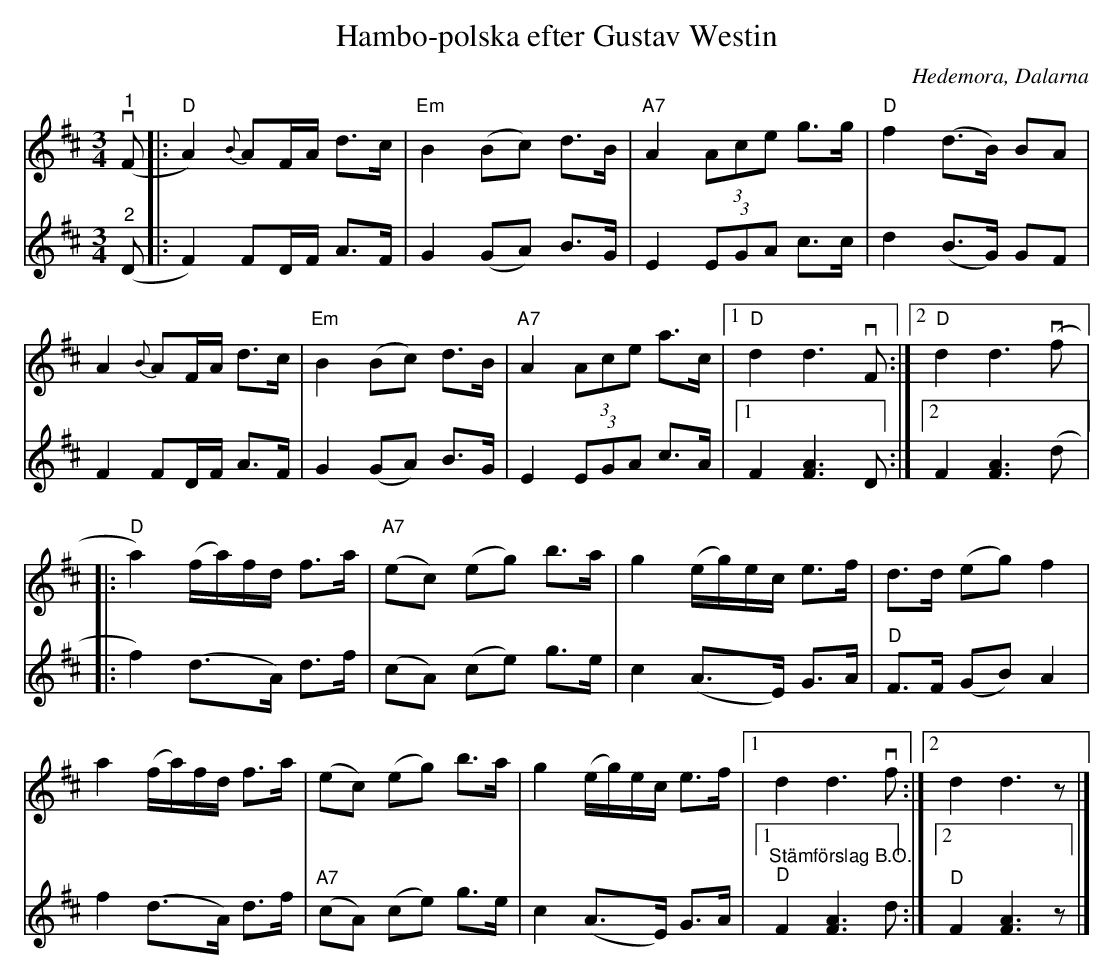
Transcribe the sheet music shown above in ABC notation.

X:1
T:Hambo-polska efter Gustav Westin
O:Hedemora, Dalarna
L:1/8
M:3/4
K:D
V:1
"^1"v (F |:"D" A2){B} AF/A/ d>c |"Em" B2 (Bc) d>B |"A7" A2 (3Ace g>g |"D" f2 (d>B) BA |
A2{B} AF/A/ d>c |"Em" B2 (Bc) d>B |"A7" A2 (3Ace a>c |1"D" d2 d3v F :|2 "D" d2 d3v (f |:
"D" a2) (f/a/)f/d/ f>a |"A7" (ec) (eg) b>a | g2 (e/g/)e/c/ e>f | d>d (eg) f2 |
a2 (f/a/)f/d/ f>a | (ec) (eg) b>a | g2 (e/g/)e/c/ e>f |1 d2 d3v f :|2 d2 d3 z |]
V:2
"^2" (D |: F2) FD/F/ A>F | G2 (GA) B>G | E2 (3EGA c>c | d2 (B>G) GF |
F2 FD/F/ A>F | G2 (GA) B>G | E2 (3EGA c>A |1 F2 [FA]3 D :|2 F2 [FA]3 (d |:
f2) (d>A) d>f | (cA) (ce) g>e | c2 (A>E) G>A | "D" F>F (GB) A2 |
f2 (d>A) d>f |"A7" (cA) (ce) g>e | c2 (A>E) G>A |1 "^Stämförslag B.O.""D" F2 [FA]3 d :|2"D" F2 [FA]3 z |]
